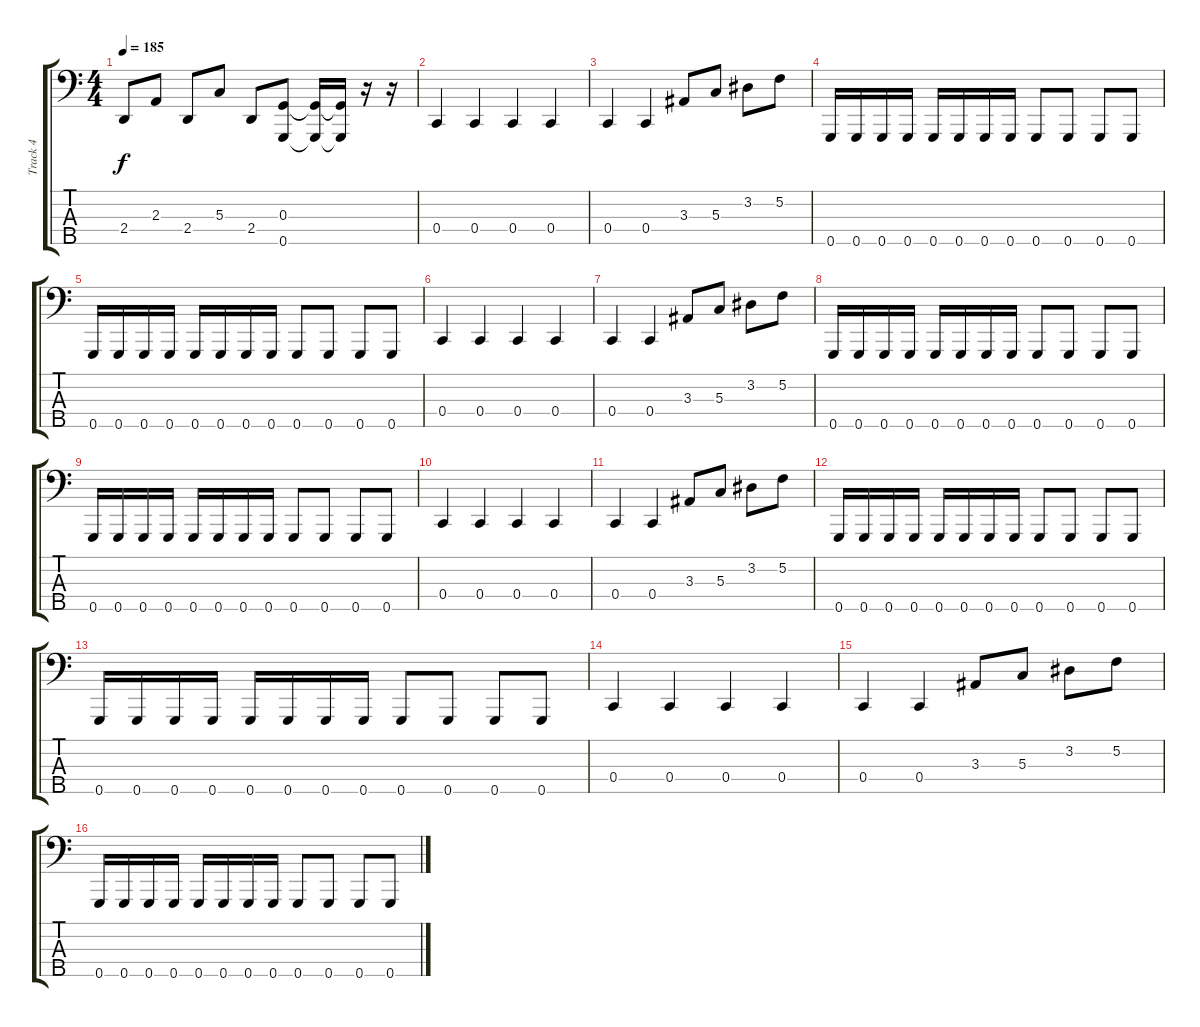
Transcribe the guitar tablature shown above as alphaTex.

\track ("Track 4" "Track 4") {instrument electricbasspick}
\staff {score tabs}
\tuning (F2 C2 G1 C1 G0) {hide}
\ts (4 4)
\tempo 185
\clef f4
\ks c
2.4.8{dy f} 2.3.8 2.4.8 5.3.8 2.4.8 (0.3 0.5).8 (0.3{t} 0.5{t}).16 (0.3{t} 0.5{t}).16 r.16 r.16 |
0.4.4 0.4.4 0.4.4 0.4.4 |
0.4.4 0.4.4 3.3.8 5.3.8 3.2.8 5.2.8 |
0.5.16 0.5.16 0.5.16 0.5.16 0.5.16 0.5.16 0.5.16 0.5.16 0.5.8 0.5.8 0.5.8 0.5.8 |
0.5.16 0.5.16 0.5.16 0.5.16 0.5.16 0.5.16 0.5.16 0.5.16 0.5.8 0.5.8 0.5.8 0.5.8 |
0.4.4 0.4.4 0.4.4 0.4.4 |
0.4.4 0.4.4 3.3.8 5.3.8 3.2.8 5.2.8 |
0.5.16 0.5.16 0.5.16 0.5.16 0.5.16 0.5.16 0.5.16 0.5.16 0.5.8 0.5.8 0.5.8 0.5.8 |
0.5.16 0.5.16 0.5.16 0.5.16 0.5.16 0.5.16 0.5.16 0.5.16 0.5.8 0.5.8 0.5.8 0.5.8 |
0.4.4 0.4.4 0.4.4 0.4.4 |
0.4.4 0.4.4 3.3.8 5.3.8 3.2.8 5.2.8 |
0.5.16 0.5.16 0.5.16 0.5.16 0.5.16 0.5.16 0.5.16 0.5.16 0.5.8 0.5.8 0.5.8 0.5.8 |
0.5.16 0.5.16 0.5.16 0.5.16 0.5.16 0.5.16 0.5.16 0.5.16 0.5.8 0.5.8 0.5.8 0.5.8 |
0.4.4 0.4.4 0.4.4 0.4.4 |
0.4.4 0.4.4 3.3.8 5.3.8 3.2.8 5.2.8 |
0.5.16 0.5.16 0.5.16 0.5.16 0.5.16 0.5.16 0.5.16 0.5.16 0.5.8 0.5.8 0.5.8 0.5.8
